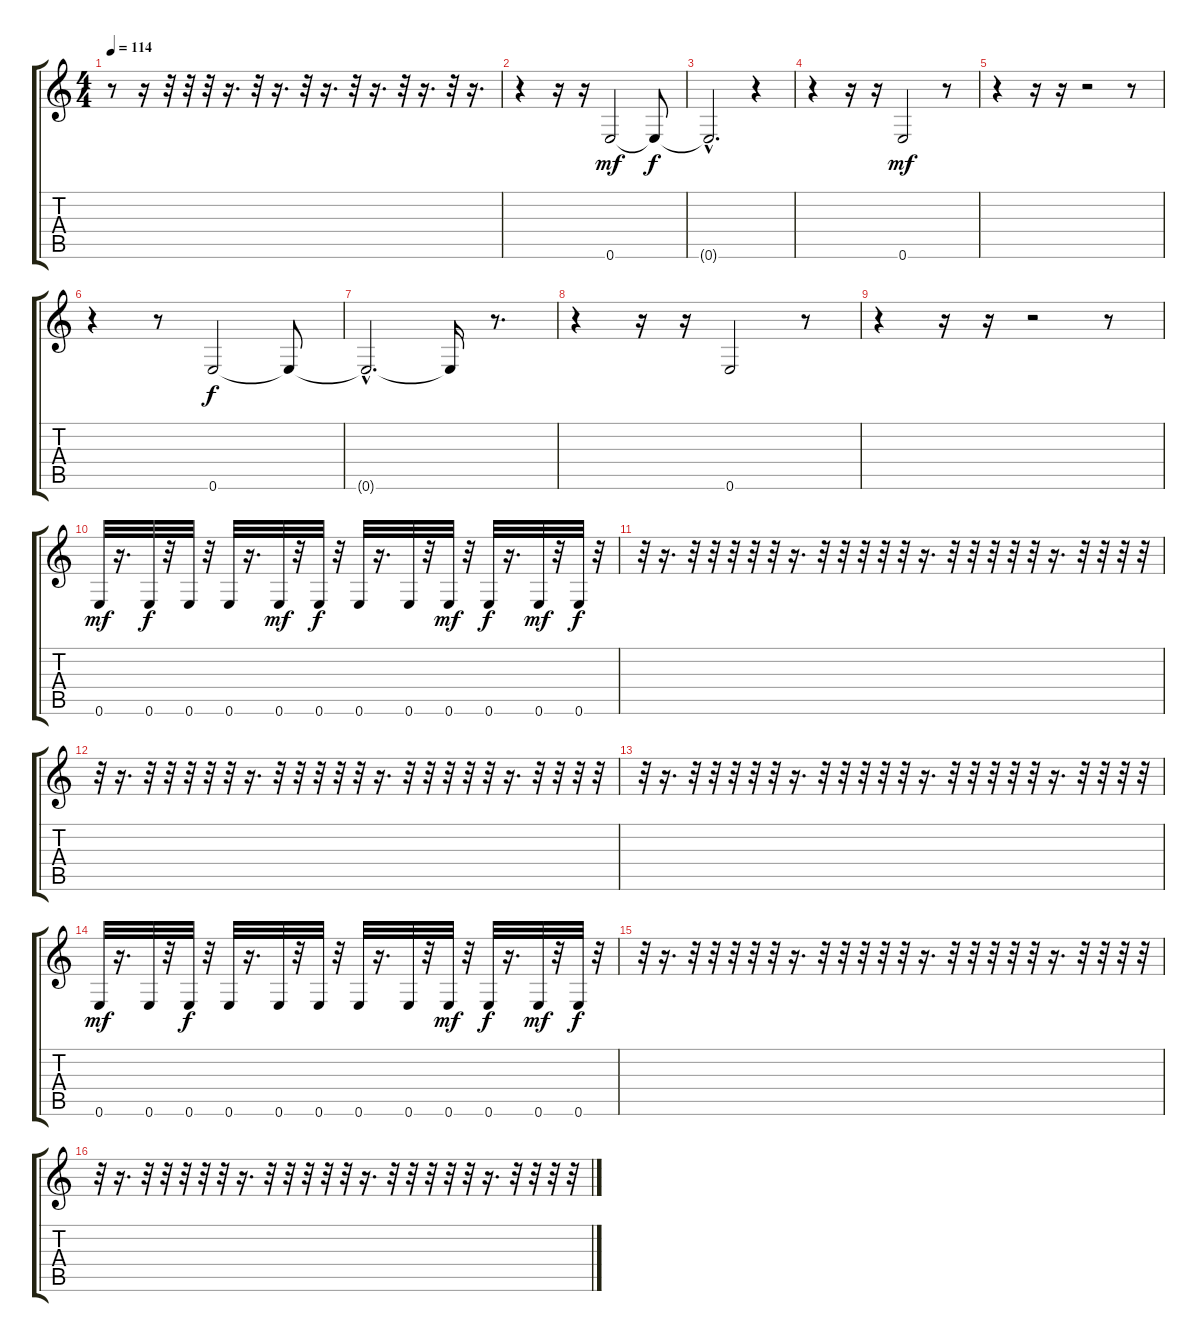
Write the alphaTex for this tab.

\track "" {instrument synthbass2}
\staff {score tabs}
\tuning (E4 B3 G3 D3 A2 E2) {hide}
\ts (4 4)
\tempo 114
\clef g2
\ks c
r.8{dy f} r.16 r.32 r.32 r.32 r.16{d} r.32 r.16{d} r.32 r.16{d} r.32 r.16{d} r.32 r.16{d} r.32 r.16{d} |
r.4 r.16 r.16 0.6.2{dy mf} 0.6{t}.8{dy f} |
0.6{hac t}.2{d} r.4 |
r.4 r.16 r.16 0.6.2{dy mf} r.8 |
r.4 r.16 r.16 r.2 r.8 |
r.4 r.8 0.6.2{dy f} 0.6{t}.8 |
0.6{hac t}.2{d} 0.6{t}.16 r.8{d} |
r.4 r.16 r.16 0.6.2 r.8 |
r.4 r.16 r.16 r.2 r.8 |
0.6.32{dy mf} r.16{d} 0.6.32{dy f} r.32 0.6.32 r.32 0.6.32 r.16{d} 0.6.32{dy mf} r.32 0.6.32{dy f} r.32 0.6.32 r.16{d} 0.6.32 r.32 0.6.32{dy mf} r.32 0.6.32{dy f} r.16{d} 0.6.32{dy mf} r.32 0.6.32{dy f} r.32 |
r.32 r.16{d} r.32 r.32 r.32 r.32 r.32 r.16{d} r.32 r.32 r.32 r.32 r.32 r.16{d} r.32 r.32 r.32 r.32 r.32 r.16{d} r.32 r.32 r.32 r.32 |
r.32 r.16{d} r.32 r.32 r.32 r.32 r.32 r.16{d} r.32 r.32 r.32 r.32 r.32 r.16{d} r.32 r.32 r.32 r.32 r.32 r.16{d} r.32 r.32 r.32 r.32 |
r.32 r.16{d} r.32 r.32 r.32 r.32 r.32 r.16{d} r.32 r.32 r.32 r.32 r.32 r.16{d} r.32 r.32 r.32 r.32 r.32 r.16{d} r.32 r.32 r.32 r.32 |
0.6.32{dy mf} r.16{d} 0.6.32 r.32 0.6.32{dy f} r.32 0.6.32 r.16{d} 0.6.32 r.32 0.6.32 r.32 0.6.32 r.16{d} 0.6.32 r.32 0.6.32{dy mf} r.32 0.6.32{dy f} r.16{d} 0.6.32{dy mf} r.32 0.6.32{dy f} r.32 |
r.32 r.16{d} r.32 r.32 r.32 r.32 r.32 r.16{d} r.32 r.32 r.32 r.32 r.32 r.16{d} r.32 r.32 r.32 r.32 r.32 r.16{d} r.32 r.32 r.32 r.32 |
r.32 r.16{d} r.32 r.32 r.32 r.32 r.32 r.16{d} r.32 r.32 r.32 r.32 r.32 r.16{d} r.32 r.32 r.32 r.32 r.32 r.16{d} r.32 r.32 r.32 r.32
